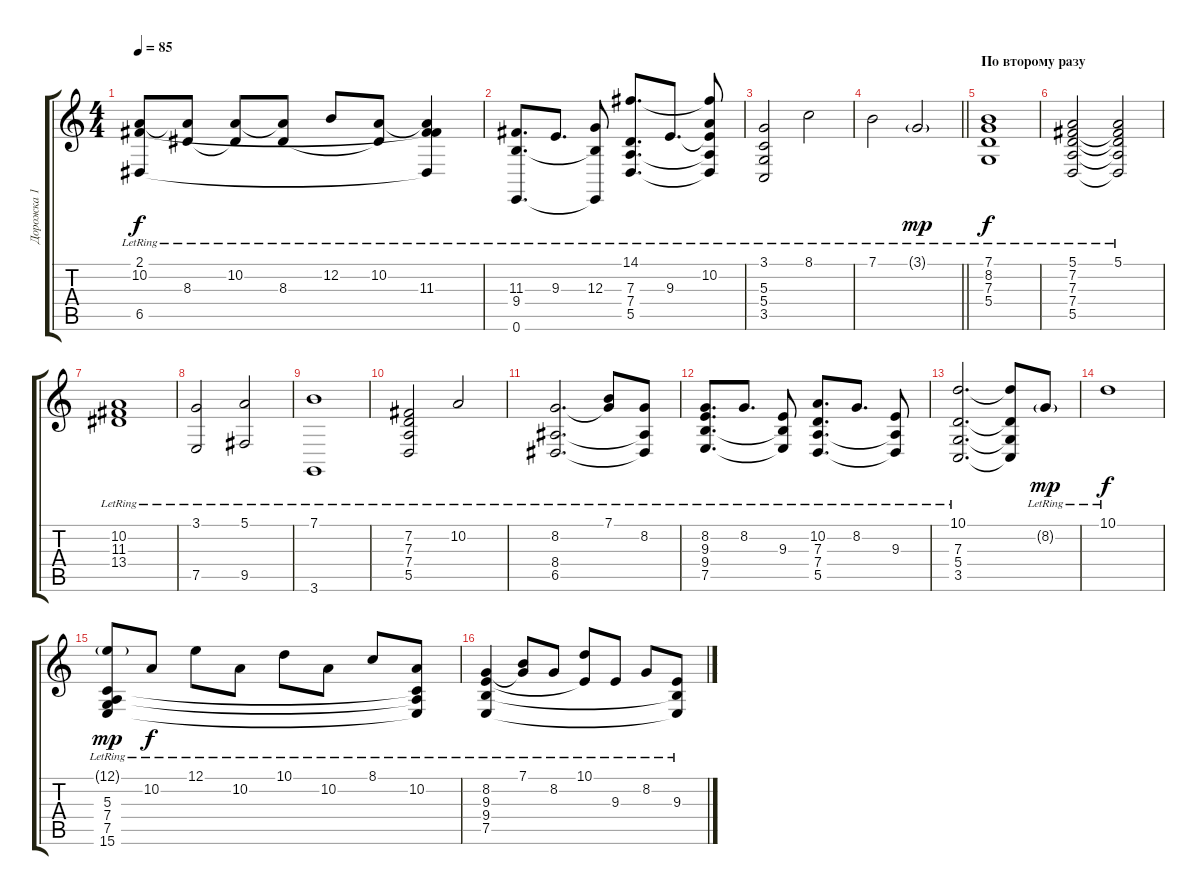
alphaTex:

\track ("Дорожка 1" "Дорожка 1") {solo instrument acousticgrandpiano}
\staff {score tabs}
\tuning (E4 B3 G3 D3 A2 E2) {hide}
\ts (4 4)
\tempo 85
\clef g2
\ks c
(2.1{lr} 10.2{lr} 6.5{lr}).8{dy f} (10.2{t} 8.3{lr}).8 (10.2{lr} 8.3{t}).8 (10.2{t} 8.3{lr}).8 12.2{lr}.8 (10.2{lr} 8.3{t}).8 (2.1{t} 10.2{t} 11.3{lr} 6.5{t}).4 |
(11.3{lr} 9.4{lr} 0.6{lr}).8{d} 9.3{lr}.8{d} (12.3{lr} 9.4{t} 0.6{t}).8 (14.1{lr} 7.3{lr} 7.4{lr} 5.5{lr}).8{d} 9.3{lr}.8{d} (14.1{t} 10.2{lr} 9.3{t} 7.4{t} 5.5{t}).8 |
(3.1{lr} 5.3{lr} 5.4{lr} 3.5{lr}).2 8.1{lr}.2 |
\barLineRight lightlight
7.1{lr}.2 3.1{g lr}.2{dy mp} |
\section ("" "По второму разу")
(7.1{lr} 8.2{lr} 7.3{lr} 5.4{lr}).1{dy f} |
(5.1{lr} 7.2{lr} 7.3{lr} 7.4{lr} 5.5{lr}).2 (5.1{lr} 7.2{t} 7.3{t} 7.4{t} 5.5{t}).2 |
(10.2{lr} 11.3{lr} 13.4{lr}).1 |
(3.1{lr} 7.5{lr}).2 (5.1{lr} 9.5{lr}).2 |
(7.1{lr} 3.6{lr}).1 |
(7.2{lr} 7.3{lr} 7.4{lr} 5.5{lr}).2 10.2{lr}.2 |
(8.2{lr} 8.4{lr} 6.5{lr}).2{d} (7.1{lr} 8.2{t}).8 (8.2{lr} 8.4{t} 6.5{t}).8 |
(8.2{lr} 9.3{lr} 9.4{lr} 7.5{lr}).8{d} 8.2{lr}.8{d} (9.3{lr} 9.4{t} 7.5{t}).8 (10.2{lr} 7.3{lr} 7.4{lr} 5.5{lr}).8{d} 8.2{lr}.8{d} (9.3{lr} 7.4{t} 5.5{t}).8 |
(10.1{lr} 7.3{lr} 5.4{lr} 3.5{lr}).2{d} (10.1{t} 7.3{t} 5.4{t} 3.5{t}).8 8.2{g lr}.8{dy mp} |
10.1{lr}.1{dy f} |
(12.1{g lr} 5.3{lr} 7.4{lr} 7.5{lr} 15.6{lr}).8{dy mp} 10.2{lr}.8{dy f} 12.1{lr}.8 10.2{lr}.8 10.1{lr}.8 10.2{lr}.8 8.1{lr}.8 (10.2{lr} 5.3{t} 7.4{t} 7.5{t}).8 |
(8.2{lr} 9.3{lr} 9.4{lr} 7.5{lr}).4 (7.1{lr} 8.2{t}).8 8.2{lr}.8 (10.1{lr} 9.3{t}).8 9.3{lr}.8 8.2{lr}.8 (9.3{lr} 9.4{t} 7.5{t}).8
